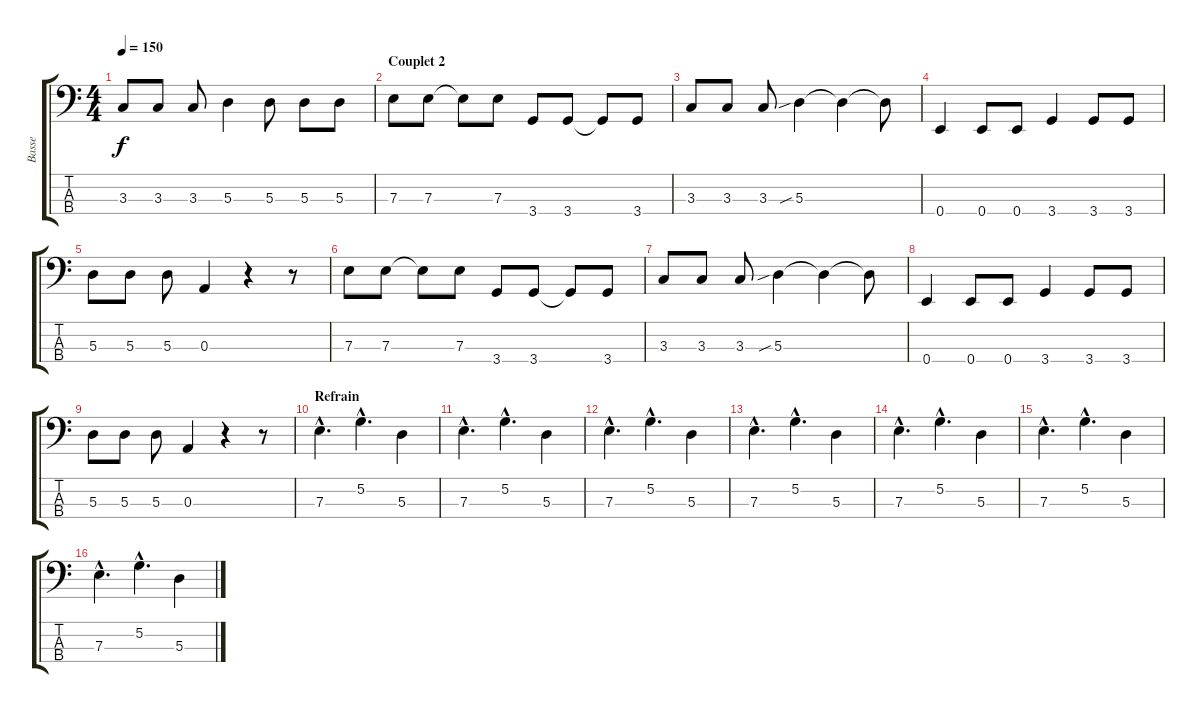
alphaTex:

\track ("Basse" "Basse") {instrument electricbassfinger}
\staff {score tabs}
\tuning (G2 D2 A1 E1) {hide}
\ts (4 4)
\tempo 150
\clef f4
\ks c
3.3.8{dy f} 3.3.8 3.3.8 5.3.4 5.3.8 5.3.8 5.3.8 |
\section ("" "Couplet 2")
7.3.8 7.3.8 7.3{t}.8 7.3.8 3.4.8 3.4.8 3.4{t}.8 3.4.8 |
3.3.8 3.3.8 3.3.8 5.3{sib}.4 5.3{t}.4 5.3{t}.8 |
0.4.4 0.4.8 0.4.8 3.4.4 3.4.8 3.4.8 |
5.3.8 5.3.8 5.3.8 0.3.4 r.4 r.8 |
7.3.8 7.3.8 7.3{t}.8 7.3.8 3.4.8 3.4.8 3.4{t}.8 3.4.8 |
3.3.8 3.3.8 3.3.8 5.3{sib}.4 5.3{t}.4 5.3{t}.8 |
0.4.4 0.4.8 0.4.8 3.4.4 3.4.8 3.4.8 |
5.3.8 5.3.8 5.3.8 0.3.4 r.4 r.8 |
\section ("" "Refrain")
7.3{hac}.4{d} 5.2{hac}.4{d} 5.3.4 |
7.3{hac}.4{d} 5.2{hac}.4{d} 5.3.4 |
7.3{hac}.4{d} 5.2{hac}.4{d} 5.3.4 |
7.3{hac}.4{d} 5.2{hac}.4{d} 5.3.4 |
7.3{hac}.4{d} 5.2{hac}.4{d} 5.3.4 |
7.3{hac}.4{d} 5.2{hac}.4{d} 5.3.4 |
7.3{hac}.4{d} 5.2{hac}.4{d} 5.3.4
